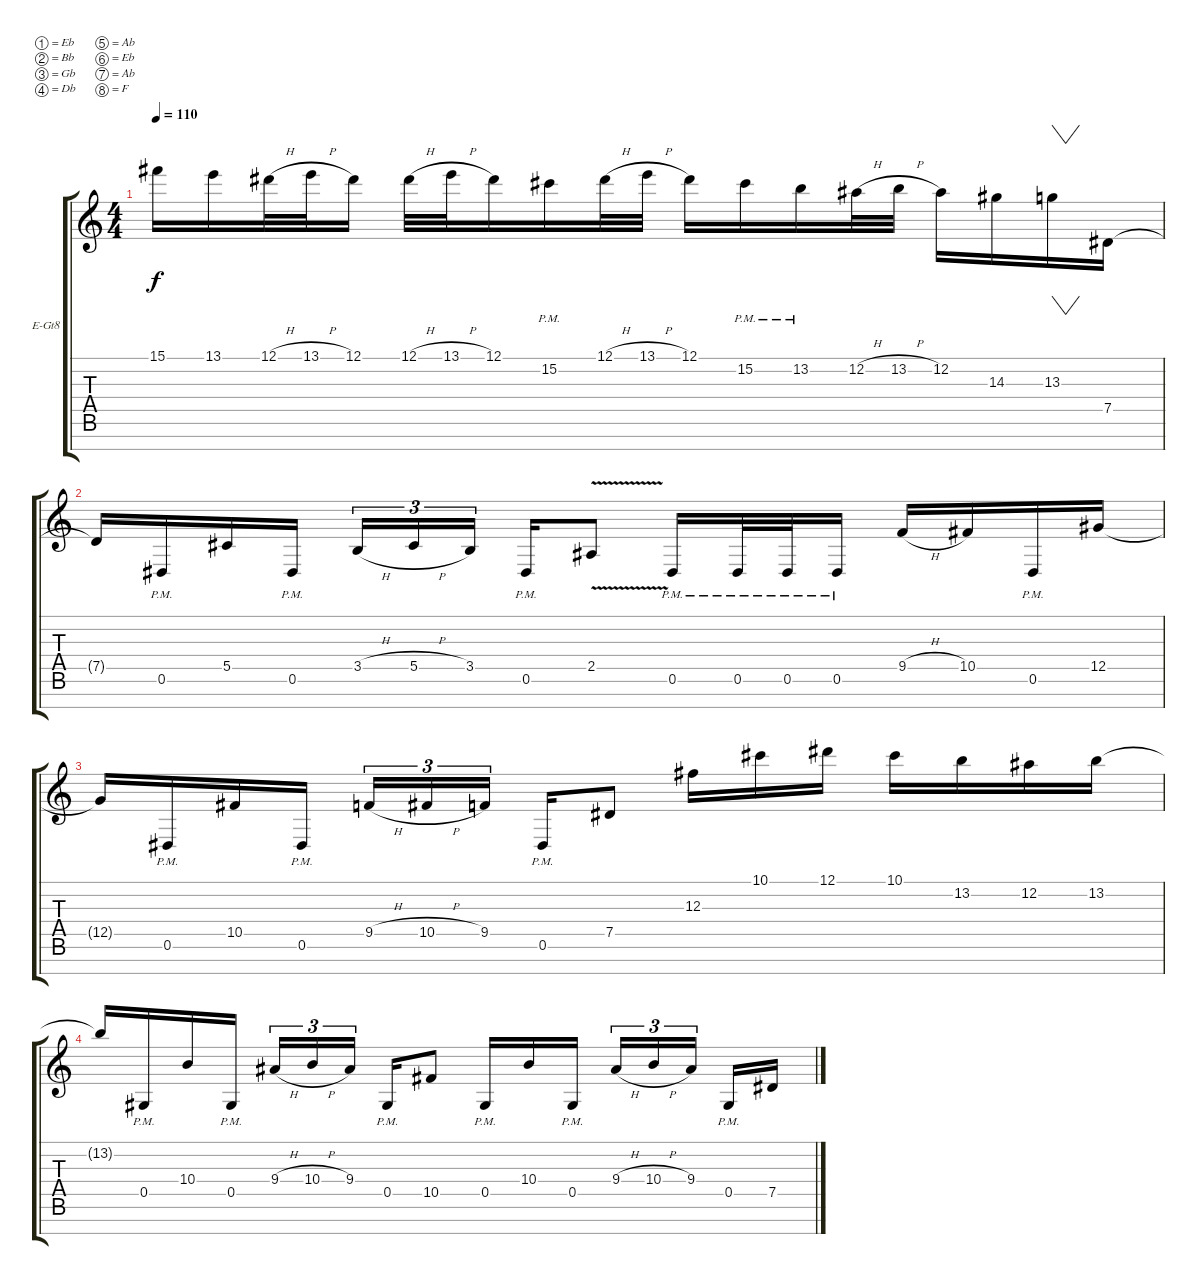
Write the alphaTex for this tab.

\defaultSystemsLayout 4
\bracketExtendMode groupsimilarinstruments
\firstSystemTrackNameOrientation horizontal
\otherSystemsTrackNameOrientation horizontal
\track ("Electric Guitar" "E-Gt8") {instrument distortionguitar}
\staff {score tabs}
\tuning (Eb4 Bb3 Gb3 Db3 Ab2 Eb2 Ab1 F1)
\ts (4 4)
\tempo 110
\clef g2
\ks c
15.1.16{dy f} 13.1.16 12.1{h}.32 13.1{h}.32 12.1.16 12.1{h}.32 13.1{h}.32 12.1.16 15.2{pm}.16 12.1{h}.32 13.1{h}.32 12.1.16 15.2{pm}.16 13.2{pm}.16 12.2{h}.32 13.2{h}.32 12.2.16 14.3.16 13.3.16{vw} 7.5.16 |
7.5{t}.16 0.6{pm}.16 5.5.16 0.6{pm}.16 3.5{h}.16{tu (3 2)} 5.5{h}.16{tu (3 2)} 3.5.16{tu (3 2)} 0.6{pm}.16 2.5{v}.8 0.6{pm}.16 0.6{pm}.32 0.6{pm}.32 0.6{pm}.16 9.5{h}.16 10.5.16 0.6{pm}.16 12.5.16 |
12.5{t}.16 0.6{pm}.16 10.5.16 0.6{pm}.16 9.5{h}.16{tu (3 2)} 10.5{h}.16{tu (3 2)} 9.5.16{tu (3 2)} 0.6{pm}.16 7.5.8 12.3.16 10.1.16 12.1.16 10.1.16 13.2.16 12.2.16 13.2.16 |
13.2{t}.16 0.5{pm}.16 10.4.16 0.5{pm}.16 9.4{h}.16{tu (3 2)} 10.4{h}.16{tu (3 2)} 9.4.16{tu (3 2)} 0.5{pm}.16 10.5.8 0.5{pm}.16 10.4.16 0.5{pm}.16 9.4{h}.16{tu (3 2)} 10.4{h}.16{tu (3 2)} 9.4.16{tu (3 2)} 0.5{pm}.16 7.5.16
